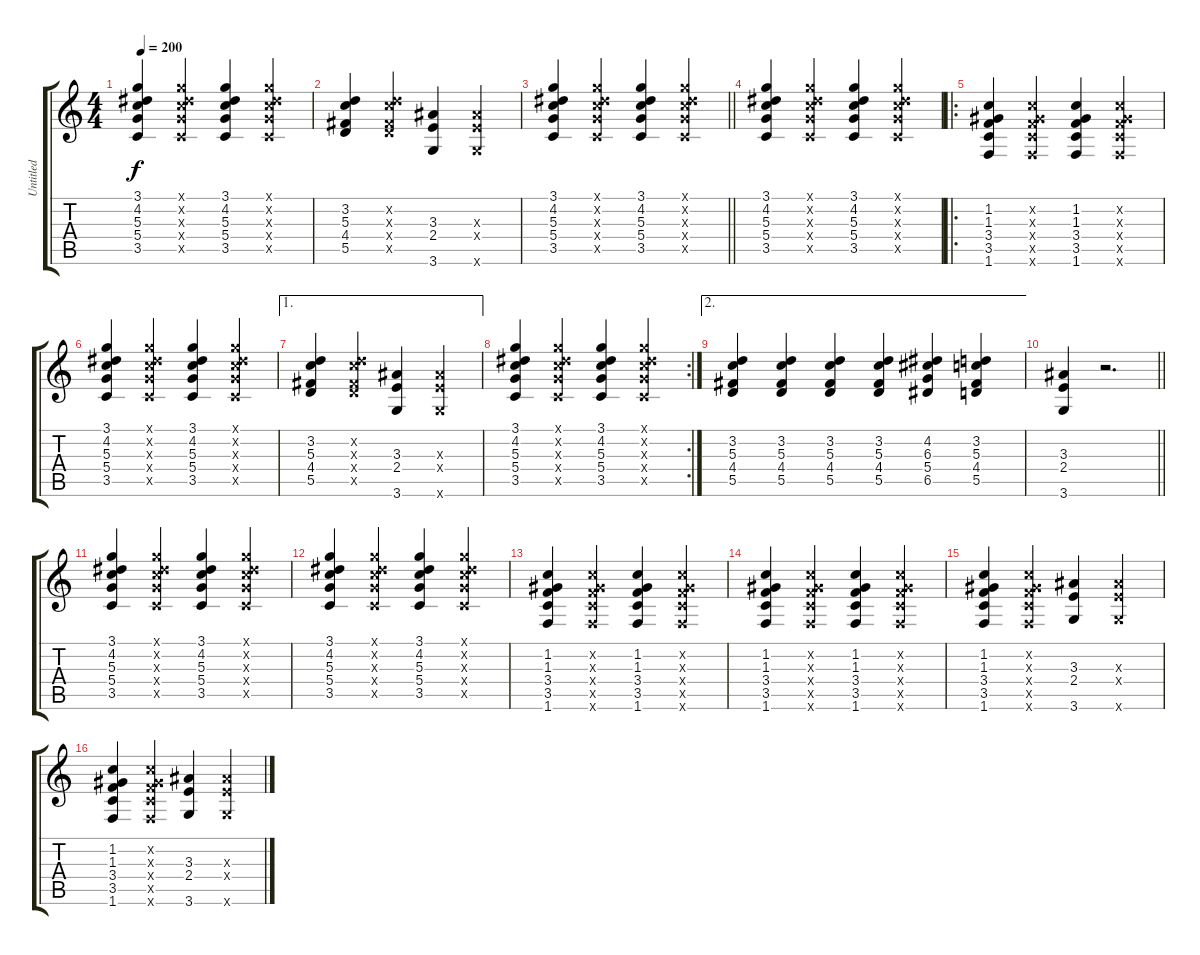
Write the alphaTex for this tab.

\track ("Untitled" "Untitled") {instrument acousticguitarnylon}
\staff {score tabs}
\tuning (E4 B3 G3 D3 A2 E2) {hide}
\ts (4 4)
\tempo 200
\clef g2
\ks c
(3.1 4.2 5.3 5.4 3.5).4{dy f} (3.1{x} 4.2{x} 5.3{x} 5.4{x} 3.5{x}).4 (3.1 4.2 5.3 5.4 3.5).4 (3.1{x} 4.2{x} 5.3{x} 5.4{x} 3.5{x}).4 |
(3.2 5.3 4.4 5.5).4 (3.2{x} 5.3{x} 4.4{x} 5.5{x}).4 (3.3 2.4 3.6).4 (3.3{x} 2.4{x} 3.6{x}).4 |
\barLineRight lightlight
(3.1 4.2 5.3 5.4 3.5).4 (3.1{x} 4.2{x} 5.3{x} 5.4{x} 3.5{x}).4 (3.1 4.2 5.3 5.4 3.5).4 (3.1{x} 4.2{x} 5.3{x} 5.4{x} 3.5{x}).4 |
(3.1 4.2 5.3 5.4 3.5).4 (3.1{x} 4.2{x} 5.3{x} 5.4{x} 3.5{x}).4 (3.1 4.2 5.3 5.4 3.5).4 (3.1{x} 4.2{x} 5.3{x} 5.4{x} 3.5{x}).4 |
\ro
(1.2 1.3 3.4 3.5 1.6).4 (1.2{x} 1.3{x} 3.4{x} 3.5{x} 1.6{x}).4 (1.2 1.3 3.4 3.5 1.6).4 (1.2{x} 1.3{x} 3.4{x} 3.5{x} 1.6{x}).4 |
(3.1 4.2 5.3 5.4 3.5).4 (3.1{x} 4.2{x} 5.3{x} 5.4{x} 3.5{x}).4 (3.1 4.2 5.3 5.4 3.5).4 (3.1{x} 4.2{x} 5.3{x} 5.4{x} 3.5{x}).4 |
\ae 1
(3.2 5.3 4.4 5.5).4 (3.2{x} 5.3{x} 4.4{x} 5.5{x}).4 (3.3 2.4 3.6).4 (3.3{x} 2.4{x} 3.6{x}).4 |
\rc 2
(3.1 4.2 5.3 5.4 3.5).4 (3.1{x} 4.2{x} 5.3{x} 5.4{x} 3.5{x}).4 (3.1 4.2 5.3 5.4 3.5).4 (3.1{x} 4.2{x} 5.3{x} 5.4{x} 3.5{x}).4 |
\ae 2
(3.2 5.3 4.4 5.5).4 (3.2 5.3 4.4 5.5).4 (3.2 5.3 4.4 5.5).4 (3.2 5.3 4.4 5.5).4 (4.2 6.3 5.4 6.5).4 (3.2 5.3 4.4 5.5).4 |
\barLineRight lightlight
(3.3 2.4 3.6).4 r.2{d} |
(3.1 4.2 5.3 5.4 3.5).4 (3.1{x} 4.2{x} 5.3{x} 5.4{x} 3.5{x}).4 (3.1 4.2 5.3 5.4 3.5).4 (3.1{x} 4.2{x} 5.3{x} 5.4{x} 3.5{x}).4 |
(3.1 4.2 5.3 5.4 3.5).4 (3.1{x} 4.2{x} 5.3{x} 5.4{x} 3.5{x}).4 (3.1 4.2 5.3 5.4 3.5).4 (3.1{x} 4.2{x} 5.3{x} 5.4{x} 3.5{x}).4 |
(1.2 1.3 3.4 3.5 1.6).4 (1.2{x} 1.3{x} 3.4{x} 3.5{x} 1.6{x}).4 (1.2 1.3 3.4 3.5 1.6).4 (1.2{x} 1.3{x} 3.4{x} 3.5{x} 1.6{x}).4 |
(1.2 1.3 3.4 3.5 1.6).4 (1.2{x} 1.3{x} 3.4{x} 3.5{x} 1.6{x}).4 (1.2 1.3 3.4 3.5 1.6).4 (1.2{x} 1.3{x} 3.4{x} 3.5{x} 1.6{x}).4 |
(1.2 1.3 3.4 3.5 1.6).4 (1.2{x} 1.3{x} 3.4{x} 3.5{x} 1.6{x}).4 (3.3 2.4 3.6).4 (3.3{x} 2.4{x} 3.6{x}).4 |
(1.2 1.3 3.4 3.5 1.6).4 (1.2{x} 1.3{x} 3.4{x} 3.5{x} 1.6{x}).4 (3.3 2.4 3.6).4 (3.3{x} 2.4{x} 3.6{x}).4
